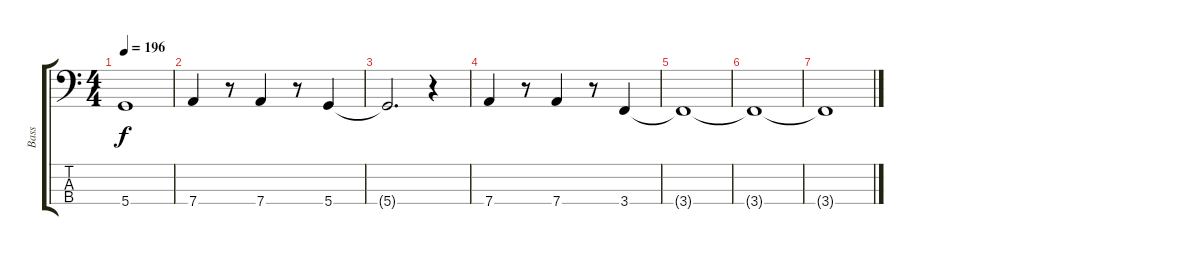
\track ("Bass" "Bass") {instrument electricbasspick}
\staff {score tabs}
\tuning (G2 D2 A1 D1) {hide}
\ts (4 4)
\tempo 196
\clef f4
\ks c
5.4.1{dy f} |
7.4.4 r.8 7.4.4 r.8 5.4.4 |
5.4{t}.2{d} r.4 |
7.4.4 r.8 7.4.4 r.8 3.4.4 |
3.4{t}.1 |
3.4{t}.1 |
3.4{t}.1
